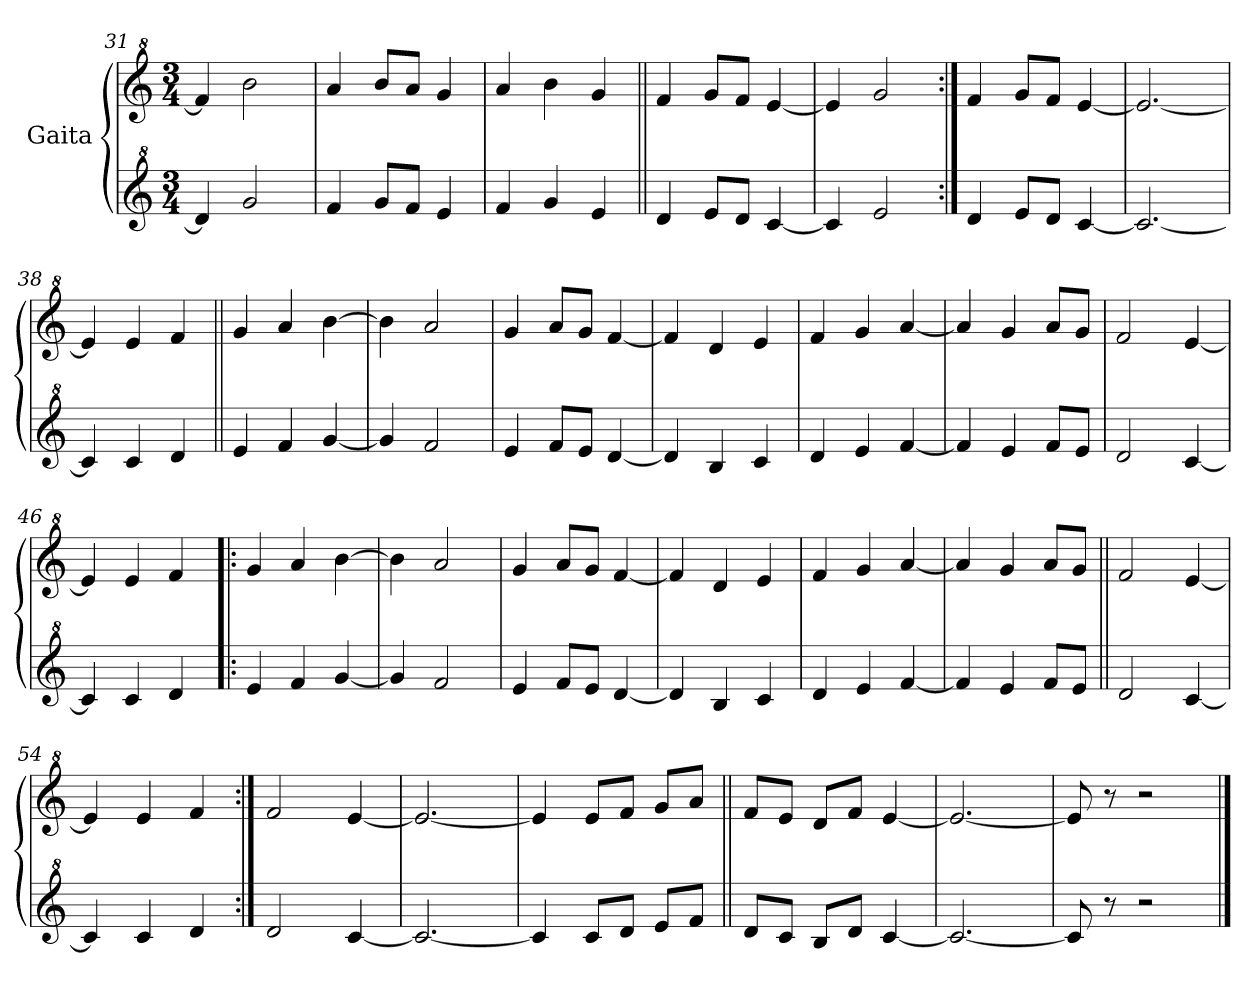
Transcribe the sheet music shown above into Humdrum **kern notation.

**kern	**kern
*part2	*part1
*staff2	*staff1
*I"Gaita	*I"Gaita
!!LO:LB:g=z
*clefG^2	*clefG^2
*k[]	*k[]
*M3/4	*M3/4
=31	=31
4dd/]	4ff/]
2gg/	2bb\
=32	=32
4ff/	4aa/
8gg/L	8bb/L
8ff/J	8aa/J
4ee/	4gg/
=33	=33
4ff/	4aa/
4gg/	4bb\
4ee/	4gg/
=34||	=34||
4dd/	4ff/
8ee/L	8gg/L
8dd/J	8ff/J
[4cc/	[4ee/
=35	=35
4cc/]	4ee/]
2ee/	2gg/
=36:|!	=36:|!
4dd/	4ff/
8ee/L	8gg/L
8dd/J	8ff/J
[4cc/	[4ee/
=37	=37
2.cc/_	2.ee/_
=38	=38
4cc/]	4ee/]
4cc/	4ee/
4dd/	4ff/
=39||	=39||
4ee/	4gg/
4ff/	4aa/
[4gg/	[4bb\
=40	=40
4gg/]	4bb\]
2ff/	2aa/
=41	=41
4ee/	4gg/
8ff/L	8aa/L
8ee/J	8gg/J
[4dd/	[4ff/
=42	=42
4dd/]	4ff/]
4b/	4dd/
4cc/	4ee/
!!LO:LB:g=z
=43	=43
4dd/	4ff/
4ee/	4gg/
[4ff/	[4aa/
=44	=44
4ff/]	4aa/]
4ee/	4gg/
8ff/L	8aa/L
8ee/J	8gg/J
=45	=45
2dd/	2ff/
[4cc/	[4ee/
=46	=46
4cc/]	4ee/]
4cc/	4ee/
4dd/	4ff/
=47!|:	=47!|:
4ee/	4gg/
4ff/	4aa/
[4gg/	[4bb\
=48	=48
4gg/]	4bb\]
2ff/	2aa/
=49	=49
4ee/	4gg/
8ff/L	8aa/L
8ee/J	8gg/J
[4dd/	[4ff/
=50	=50
4dd/]	4ff/]
4b/	4dd/
4cc/	4ee/
=51	=51
4dd/	4ff/
4ee/	4gg/
[4ff/	[4aa/
=52	=52
4ff/]	4aa/]
4ee/	4gg/
8ff/L	8aa/L
8ee/J	8gg/J
=53||	=53||
2dd/	2ff/
[4cc/	[4ee/
!!LO:LB:g=z
=54	=54
4cc/]	4ee/]
4cc/	4ee/
4dd/	4ff/
=55:|!	=55:|!
2dd/	2ff/
[4cc/	[4ee/
=56	=56
2.cc/_	2.ee/_
=57	=57
4cc/]	4ee/]
8cc/L	8ee/L
8dd/J	8ff/J
8ee/L	8gg/L
8ff/J	8aa/J
=58||	=58||
8dd/L	8ff/L
8cc/J	8ee/J
8b/L	8dd/L
8dd/J	8ff/J
[4cc/	[4ee/
=59	=59
2.cc/_	2.ee/_
=60	=60
8cc/]	8ee/]
8r	8r
2r	2r
==	==
*-	*-
